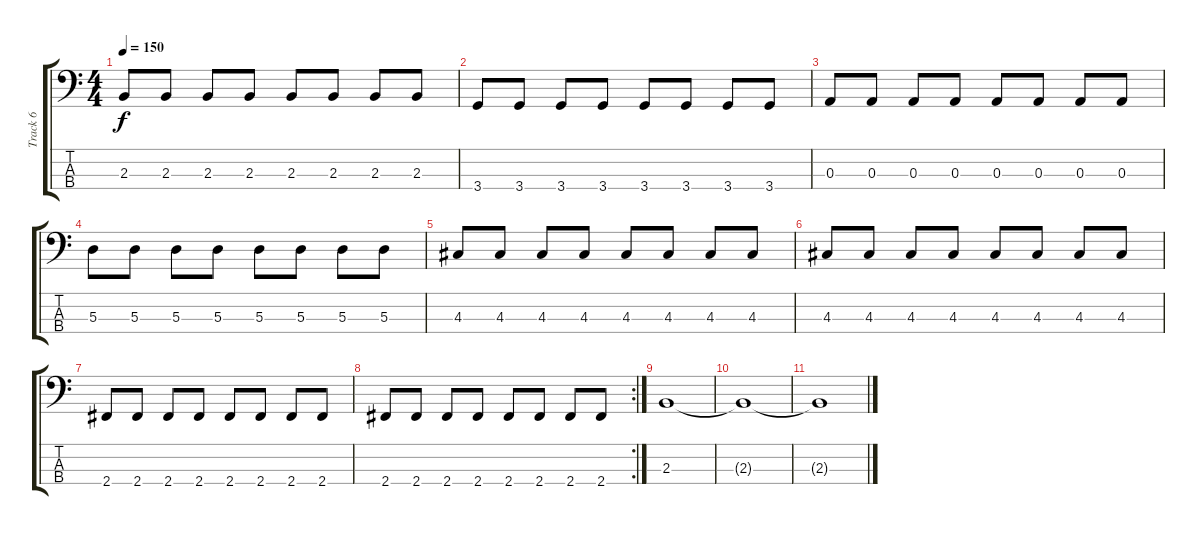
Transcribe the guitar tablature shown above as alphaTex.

\track ("Track 6" "Track 6") {instrument electricbassfinger}
\staff {score tabs}
\tuning (G2 D2 A1 E1) {hide}
\ts (4 4)
\tempo 150
\clef f4
\ks c
2.3.8{dy f} 2.3.8 2.3.8 2.3.8 2.3.8 2.3.8 2.3.8 2.3.8 |
3.4.8 3.4.8 3.4.8 3.4.8 3.4.8 3.4.8 3.4.8 3.4.8 |
0.3.8 0.3.8 0.3.8 0.3.8 0.3.8 0.3.8 0.3.8 0.3.8 |
5.3.8 5.3.8 5.3.8 5.3.8 5.3.8 5.3.8 5.3.8 5.3.8 |
4.3.8 4.3.8 4.3.8 4.3.8 4.3.8 4.3.8 4.3.8 4.3.8 |
4.3.8 4.3.8 4.3.8 4.3.8 4.3.8 4.3.8 4.3.8 4.3.8 |
2.4.8 2.4.8 2.4.8 2.4.8 2.4.8 2.4.8 2.4.8 2.4.8 |
\rc 2
2.4.8 2.4.8 2.4.8 2.4.8 2.4.8 2.4.8 2.4.8 2.4.8 |
2.3.1 |
2.3{t}.1 |
2.3{t}.1
